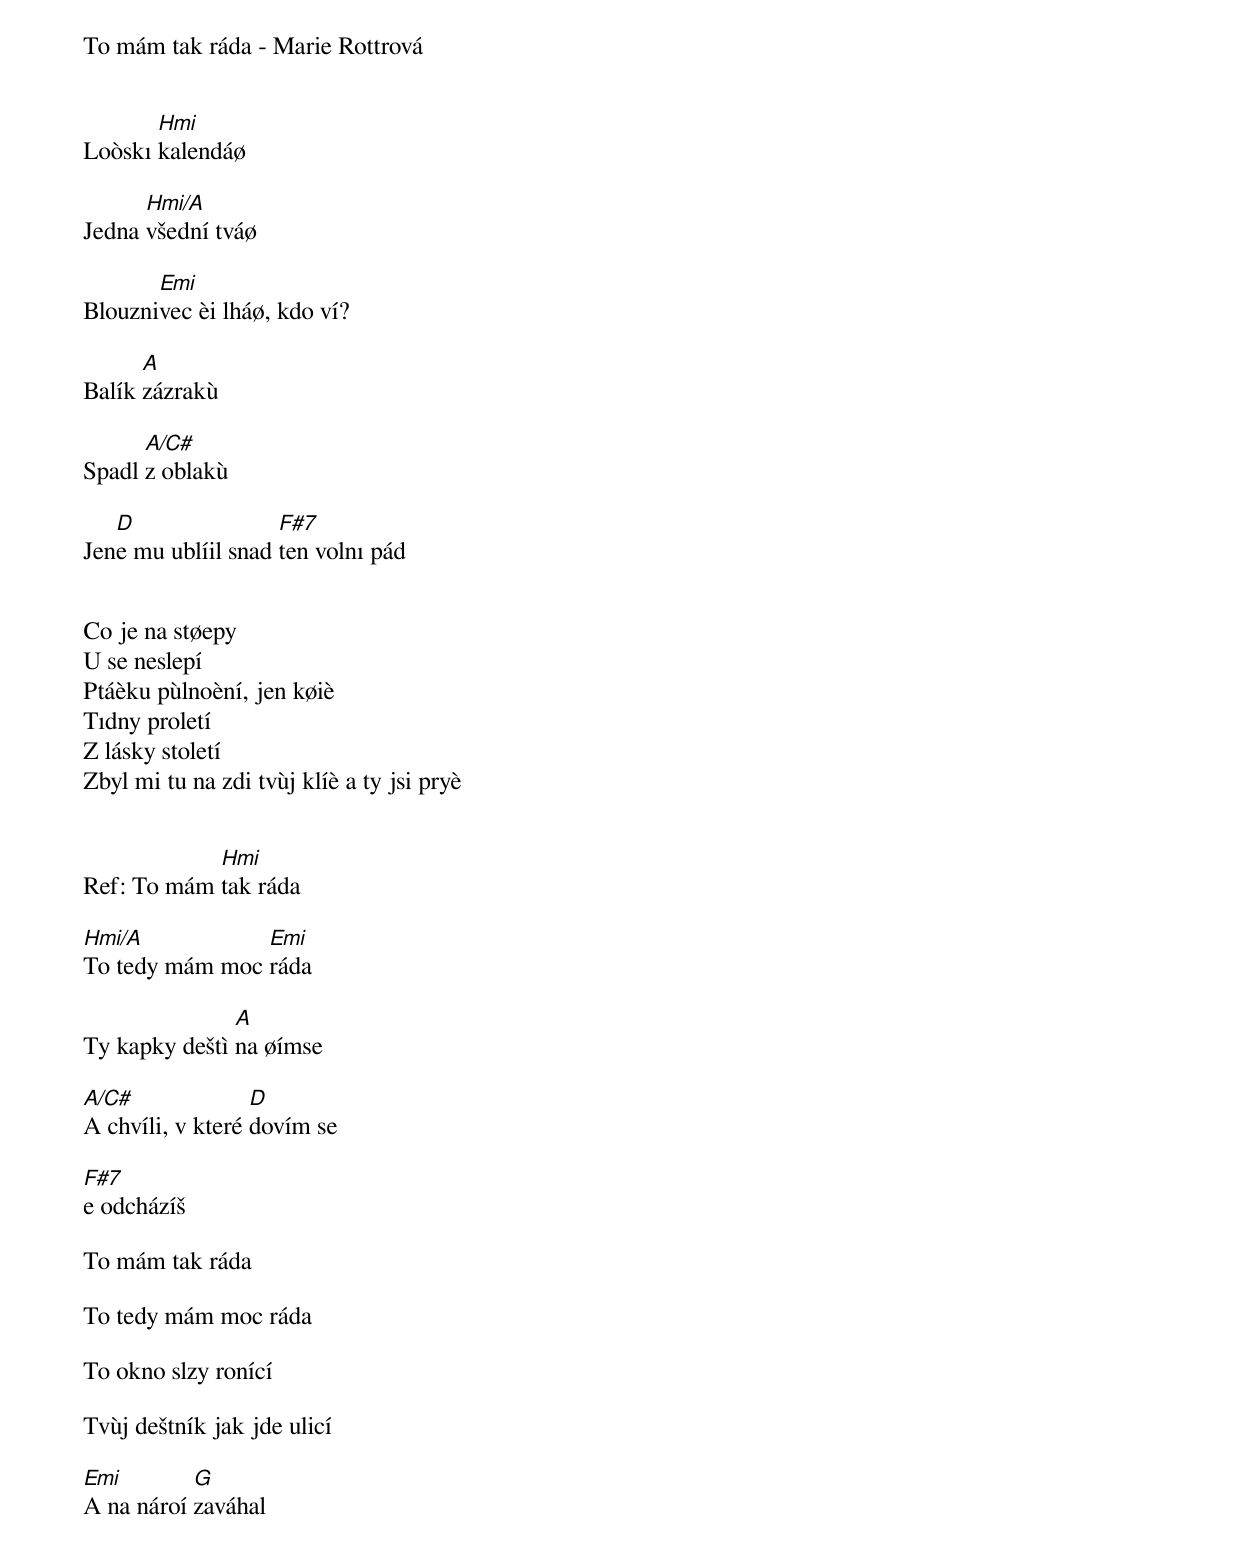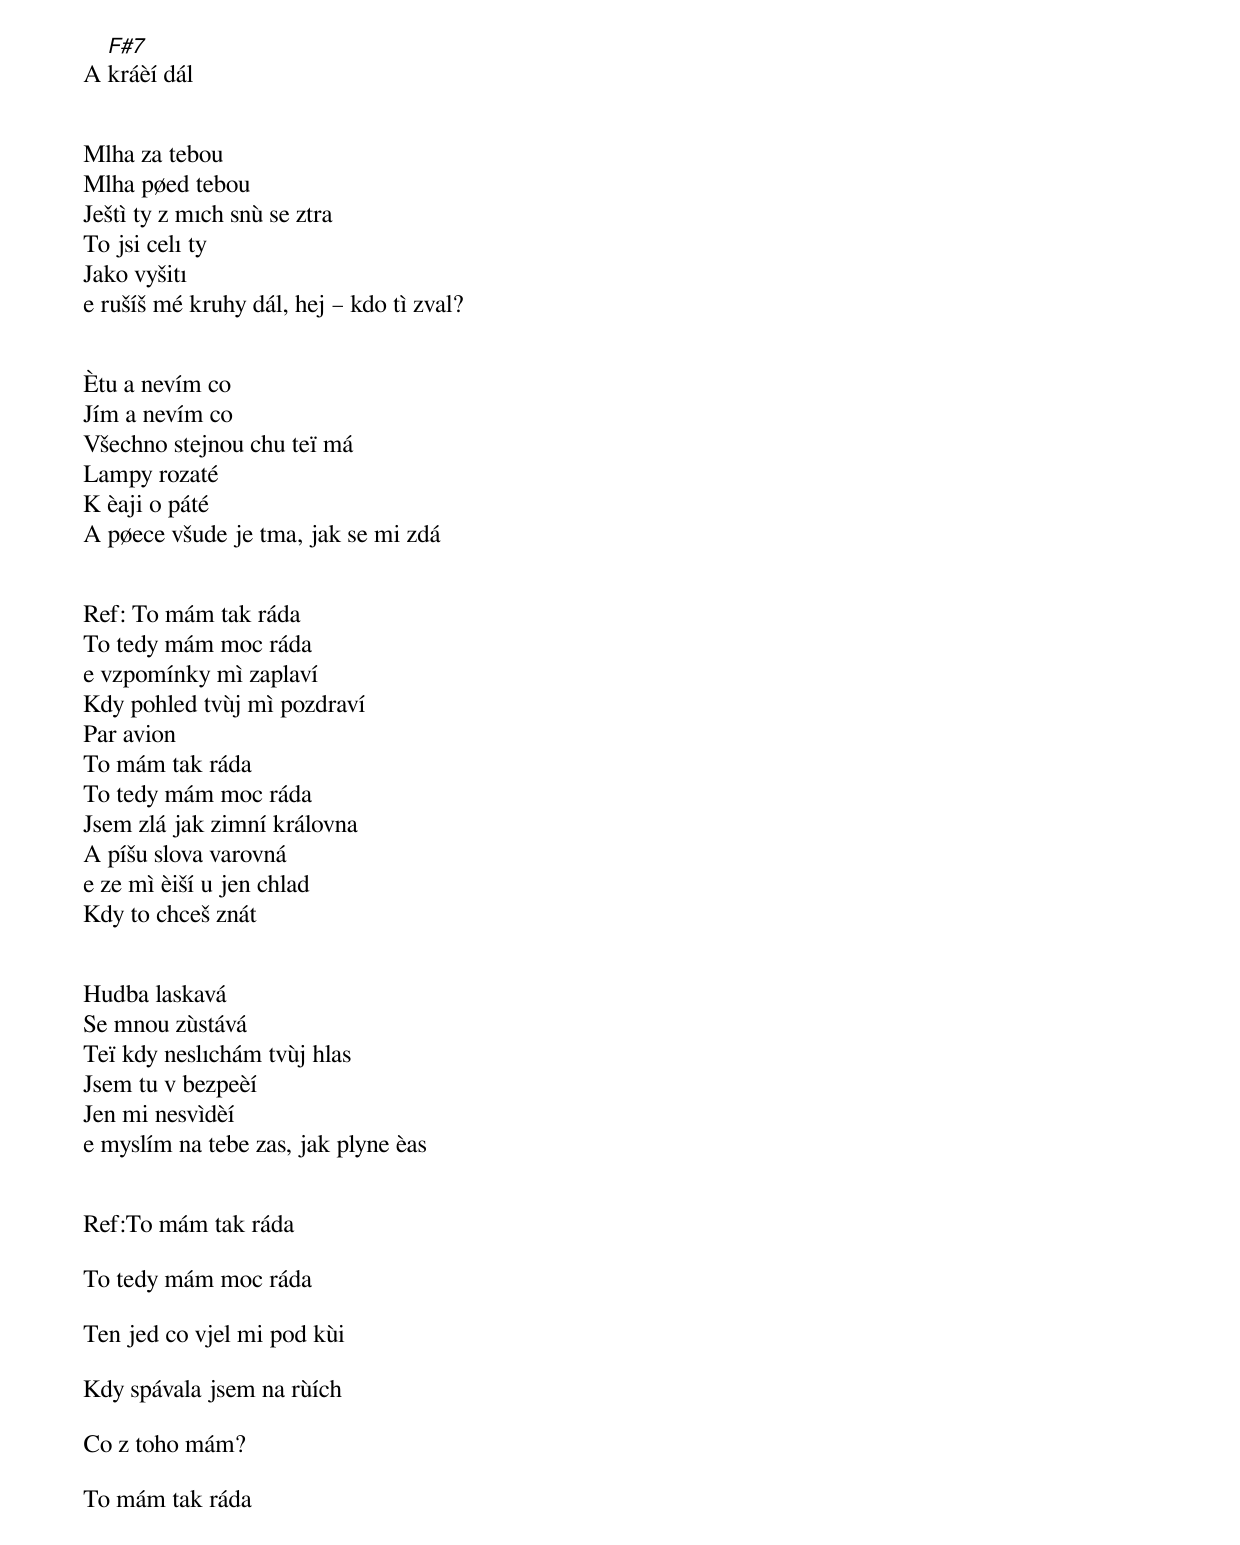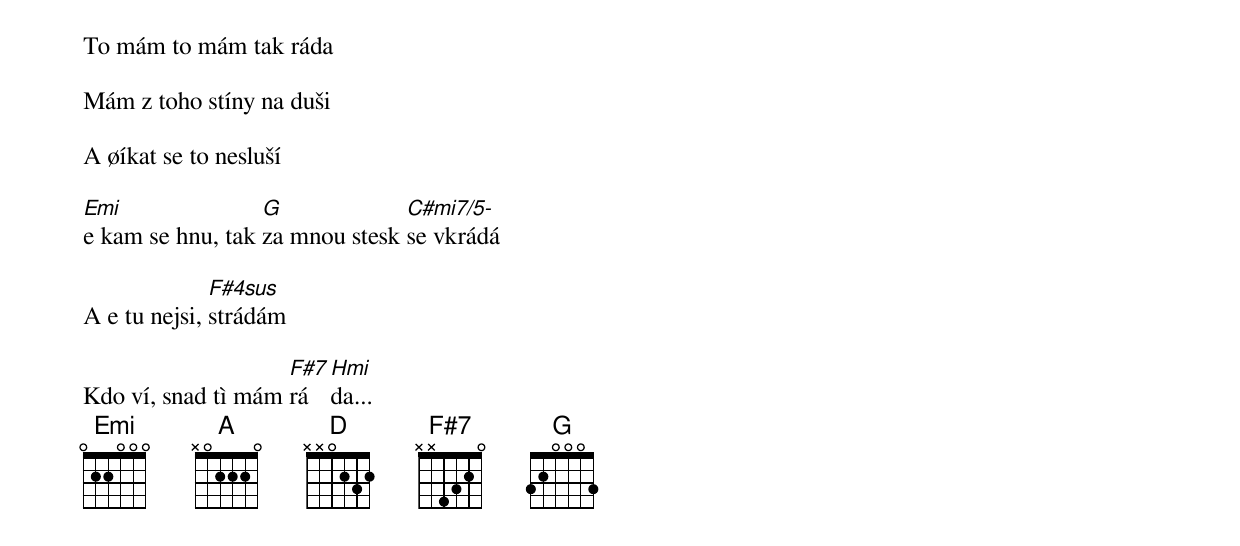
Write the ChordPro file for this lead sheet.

To mám tak ráda - Marie Rottrová


Loòskı [Hmi]kalendáø

Jedna [Hmi/A]všední tváø

Blouzni[Emi]vec èi lháø, kdo ví?

Balík [A]zázrakù

Spadl [A/C#]z oblakù

Jen[D]e mu ublíil snad [F#7]ten volnı pád


Co je na støepy
U se neslepí
Ptáèku pùlnoèní, jen køiè
Tıdny proletí
Z lásky století
Zbyl mi tu na zdi tvùj klíè a ty jsi pryè


Ref: To mám [Hmi]tak ráda

[Hmi/A]To tedy mám moc [Emi]ráda

Ty kapky deštì [A]na øímse

[A/C#]A chvíli, v které [D]dovím se

[F#7]e odcházíš

To mám tak ráda

To tedy mám moc ráda

To okno slzy ronící

Tvùj deštník jak jde ulicí

[Emi]A na nároí [G]zaváhal

A [F#7]kráèí dál


Mlha za tebou
Mlha pøed tebou
Ještì ty z mıch snù se ztra
To jsi celı ty
Jako vyšitı
e rušíš mé kruhy dál, hej – kdo tì zval?


Ètu a nevím co
Jím a nevím co
Všechno stejnou chu teï má
Lampy rozaté
K èaji o páté
A pøece všude je tma, jak se mi zdá


Ref: To mám tak ráda
To tedy mám moc ráda
e vzpomínky mì zaplaví
Kdy pohled tvùj mì pozdraví
Par avion
To mám tak ráda
To tedy mám moc ráda
Jsem zlá jak zimní královna
A píšu slova varovná
e ze mì èiší u jen chlad
Kdy to chceš znát


Hudba laskavá
Se mnou zùstává
Teï kdy neslıchám tvùj hlas
Jsem tu v bezpeèí
Jen mi nesvìdèí
e myslím na tebe zas, jak plyne èas


Ref:To mám tak ráda

To tedy mám moc ráda

Ten jed co vjel mi pod kùi

Kdy spávala jsem na rùích

Co z toho mám?

To mám tak ráda

To mám to mám tak ráda

Mám z toho stíny na duši

A øíkat se to nesluší

[Emi]e kam se hnu, tak [G]za mnou stesk [C#mi7/5-]se vkrádá

A e tu nejsi, [F#4sus]strádám

Kdo ví, snad tì mám [F#7]rá[Hmi]da...
